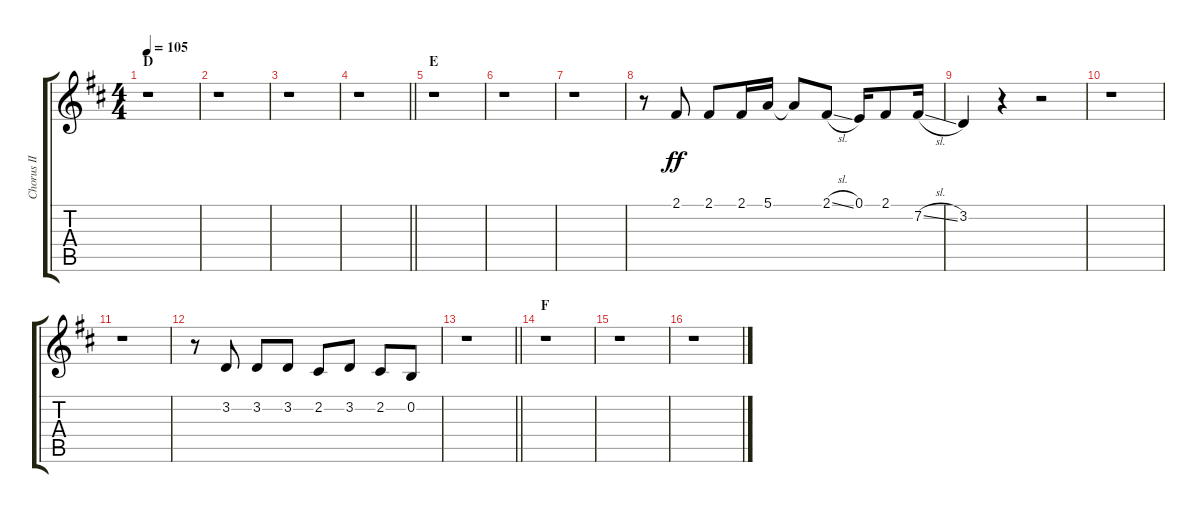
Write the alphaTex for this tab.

\track ("Chorus II" "Chorus II") {instrument voiceoohs}
\staff {score tabs}
\tuning (E4 B3 G3 D3 A2 E2) {hide}
\ts (4 4)
\section ("" "D")
\tempo 105
\clef g2
\ks d
r.1{dy ff} |
r.1 |
r.1 |
\barLineRight lightlight
r.1 |
\section ("" "E")
r.1 |
r.1 |
r.1 |
r.8 2.1.8 2.1.8 2.1.16 5.1.16 5.1{t}.8 2.1{sl}.8 0.1.16 2.1.8 7.2{sl}.16 |
3.2.4 r.4 r.2 |
r.1 |
r.1 |
r.8 3.2.8 3.2.8 3.2.8 2.2.8 3.2.8 2.2.8 0.2.8 |
\barLineRight lightlight
r.1 |
\section ("" "F")
r.1 |
r.1 |
r.1
